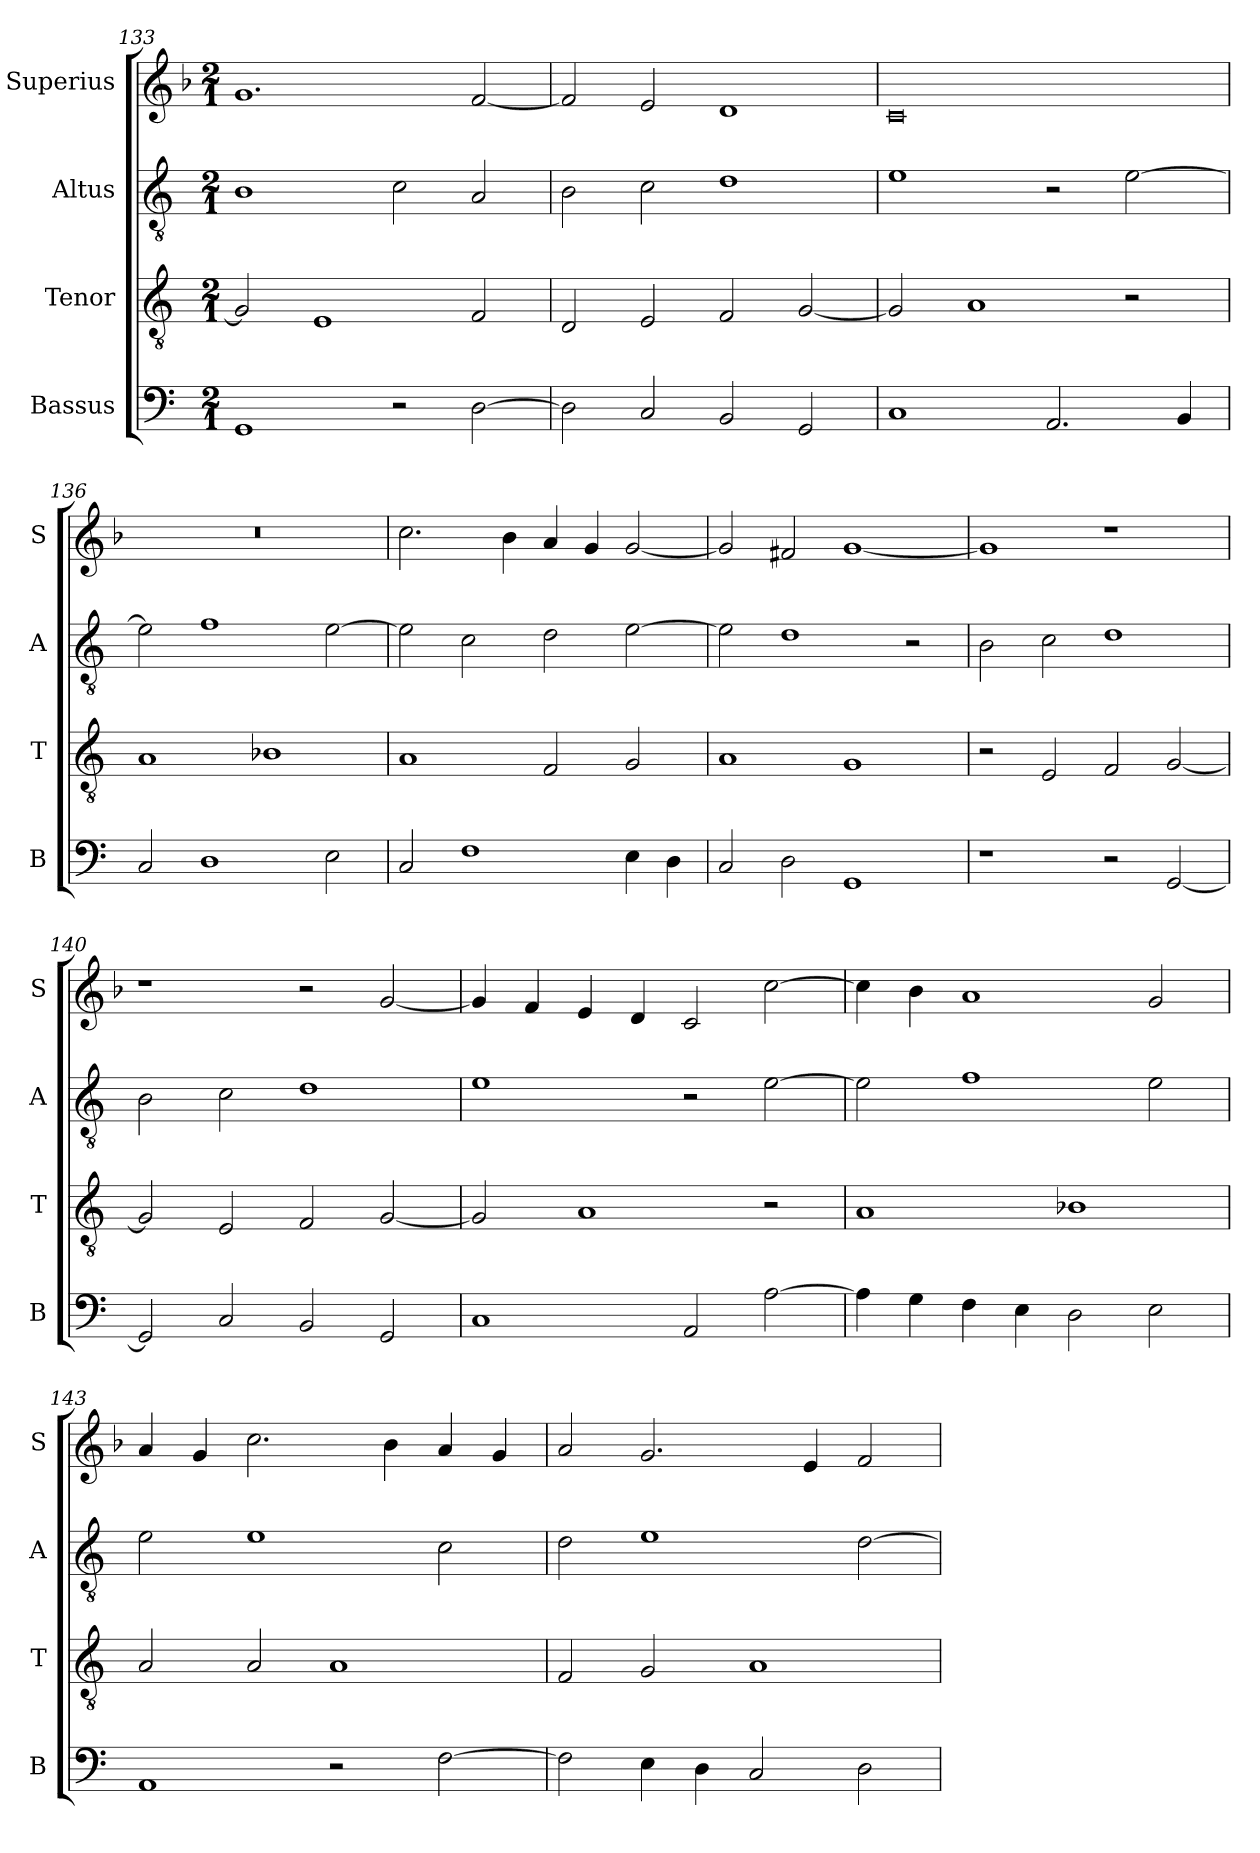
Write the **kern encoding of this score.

**kern	**kern	**kern	**kern
*part4	*part3	*part2	*part1
*staff4	*staff3	*staff2	*staff1
*I"Bassus	*I"Tenor	*I"Altus	*I"Superius
*I'B	*I'T	*I'A	*I'S
*clefF4	*clefGv2	*clefGv2	*clefG2
*k[]	*k[]	*k[]	*k[b-]
*M2/1	*M2/1	*M2/1	*M2/1
=133	=133	=133	=133
1GG	2G/]	1B	1.g
.	1E	.	.
2r	.	2c\	.
[2D\	2F/	2A/	[2f/
=134	=134	=134	=134
2D\]	2D/	2B\	2f/]
2C/	2E/	2c\	2e/
2BB/	2F/	1d	1d
2GG/	[2G/	.	.
=135	=135	=135	=135
1C	2G/]	1e	0c
.	1A	.	.
2.AA/	.	2r	.
.	2r	[2e\	.
4BB/	.	.	.
=136	=136	=136	=136
2C/	1A	2e\]	0r
1D	.	1f	.
.	1B-X	.	.
2E\	.	[2e\	.
=137	=137	=137	=137
2C/	1A	2e\]	2.cc\
1F	.	2c\	.
.	.	.	4b-\
.	2F/	2d\	4a/
.	.	.	4g/
4E\	2G/	[2e\	[2g/
4D\	.	.	.
=138	=138	=138	=138
2C/	1A	2e\]	2g/]
2D\	.	1d	2f#X/
1GG	1G	.	[1g
.	.	2r	.
=139	=139	=139	=139
1r	2r	2B\	1g]
.	2E/	2c\	.
2r	2F/	1d	1r
[2GG/	[2G/	.	.
=140	=140	=140	=140
2GG/]	2G/]	2B\	1r
2C/	2E/	2c\	.
2BB/	2F/	1d	2r
2GG/	[2G/	.	[2g/
=141	=141	=141	=141
1C	2G/]	1e	4g/]
.	.	.	4f/
.	1A	.	4e/
.	.	.	4d/
2AA/	.	2r	2c/
[2A\	2r	[2e\	[2cc\
=142	=142	=142	=142
4A\]	1A	2e\]	4cc\]
4G\	.	.	4b-\
4F\	.	1f	1a
4E\	.	.	.
2D\	1B-X	.	.
2E\	.	2e\	2g/
=143	=143	=143	=143
1AA	2A/	2e\	4a/
.	.	.	4g/
.	2A/	1e	2.cc\
2r	1A	.	.
.	.	.	4b-\
[2F\	.	2c\	4a/
.	.	.	4g/
=144	=144	=144	=144
2F\]	2F/	2d\	2a/
4E\	2G/	1e	2.g/
4D\	.	.	.
2C/	1A	.	.
.	.	.	4e/
2D\	.	[2d\	2f/
=	=	=	=
*-	*-	*-	*-
